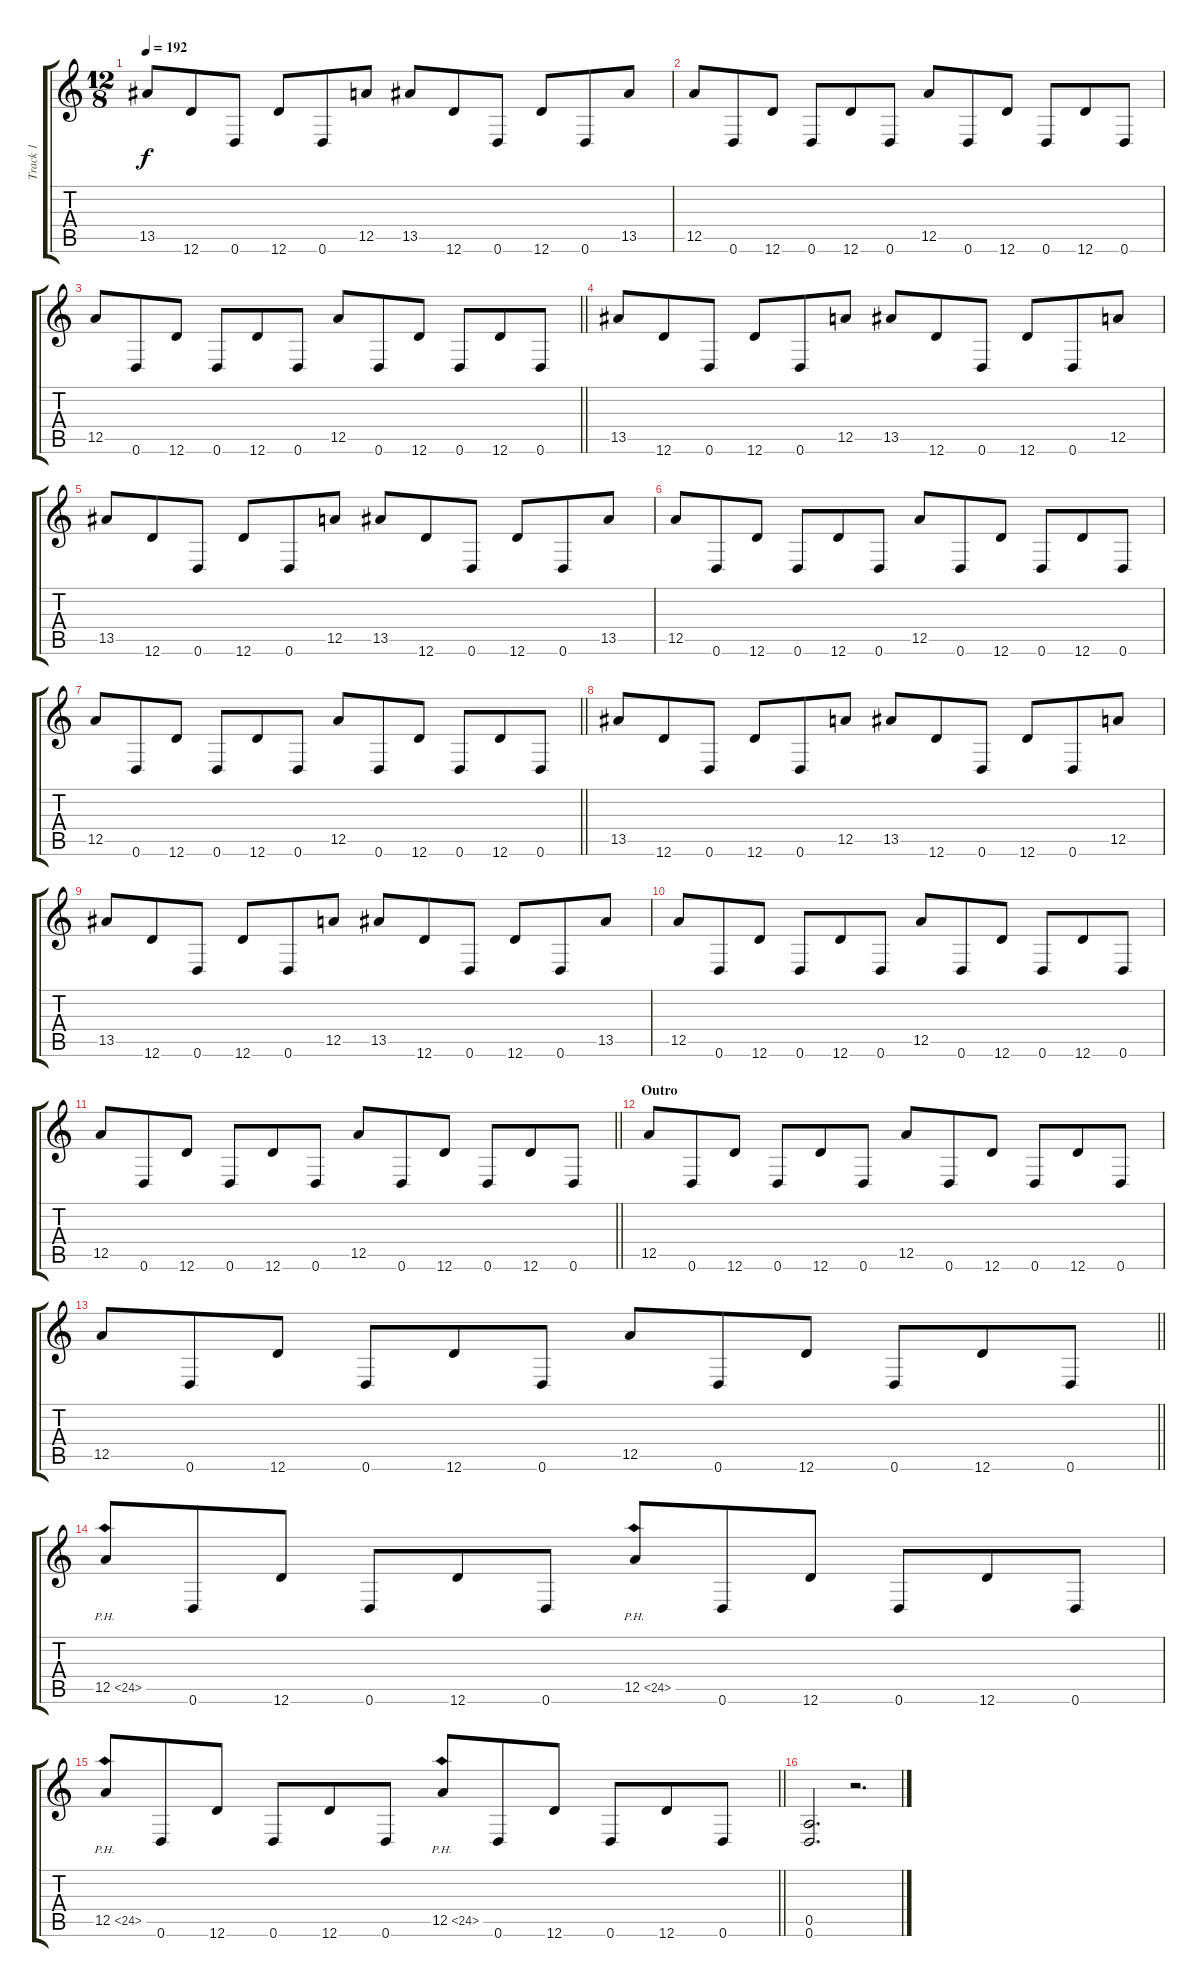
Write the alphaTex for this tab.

\track ("Track 1" "Track 1") {instrument distortionguitar}
\staff {score tabs}
\tuning (E4 B3 G3 D3 A2 D2) {hide}
\ts (12 8)
\tempo 192
\clef g2
\ks c
13.5.8{dy f} 12.6.8 0.6.8 12.6.8 0.6.8 12.5.8 13.5.8 12.6.8 0.6.8 12.6.8 0.6.8 13.5.8 |
12.5.8 0.6.8 12.6.8 0.6.8 12.6.8 0.6.8 12.5.8 0.6.8 12.6.8 0.6.8 12.6.8 0.6.8 |
\barLineRight lightlight
12.5.8 0.6.8 12.6.8 0.6.8 12.6.8 0.6.8 12.5.8 0.6.8 12.6.8 0.6.8 12.6.8 0.6.8 |
13.5.8 12.6.8 0.6.8 12.6.8 0.6.8 12.5.8 13.5.8 12.6.8 0.6.8 12.6.8 0.6.8 12.5.8 |
13.5.8 12.6.8 0.6.8 12.6.8 0.6.8 12.5.8 13.5.8 12.6.8 0.6.8 12.6.8 0.6.8 13.5.8 |
12.5.8 0.6.8 12.6.8 0.6.8 12.6.8 0.6.8 12.5.8 0.6.8 12.6.8 0.6.8 12.6.8 0.6.8 |
\barLineRight lightlight
12.5.8 0.6.8 12.6.8 0.6.8 12.6.8 0.6.8 12.5.8 0.6.8 12.6.8 0.6.8 12.6.8 0.6.8 |
13.5.8 12.6.8 0.6.8 12.6.8 0.6.8 12.5.8 13.5.8 12.6.8 0.6.8 12.6.8 0.6.8 12.5.8 |
13.5.8 12.6.8 0.6.8 12.6.8 0.6.8 12.5.8 13.5.8 12.6.8 0.6.8 12.6.8 0.6.8 13.5.8 |
12.5.8 0.6.8 12.6.8 0.6.8 12.6.8 0.6.8 12.5.8 0.6.8 12.6.8 0.6.8 12.6.8 0.6.8 |
\barLineRight lightlight
12.5.8 0.6.8 12.6.8 0.6.8 12.6.8 0.6.8 12.5.8 0.6.8 12.6.8 0.6.8 12.6.8 0.6.8 |
\section ("" "Outro")
12.5.8 0.6.8 12.6.8 0.6.8 12.6.8 0.6.8 12.5.8 0.6.8 12.6.8 0.6.8 12.6.8 0.6.8 |
\barLineRight lightlight
12.5.8 0.6.8 12.6.8 0.6.8 12.6.8 0.6.8 12.5.8 0.6.8 12.6.8 0.6.8 12.6.8 0.6.8 |
12.5{ph 12}.8 0.6.8 12.6.8 0.6.8 12.6.8 0.6.8 12.5{ph 12}.8 0.6.8 12.6.8 0.6.8 12.6.8 0.6.8 |
\barLineRight lightlight
12.5{ph 12}.8 0.6.8 12.6.8 0.6.8 12.6.8 0.6.8 12.5{ph 12}.8 0.6.8 12.6.8 0.6.8 12.6.8 0.6.8 |
(0.5 0.6).2{d} r.2{d}
